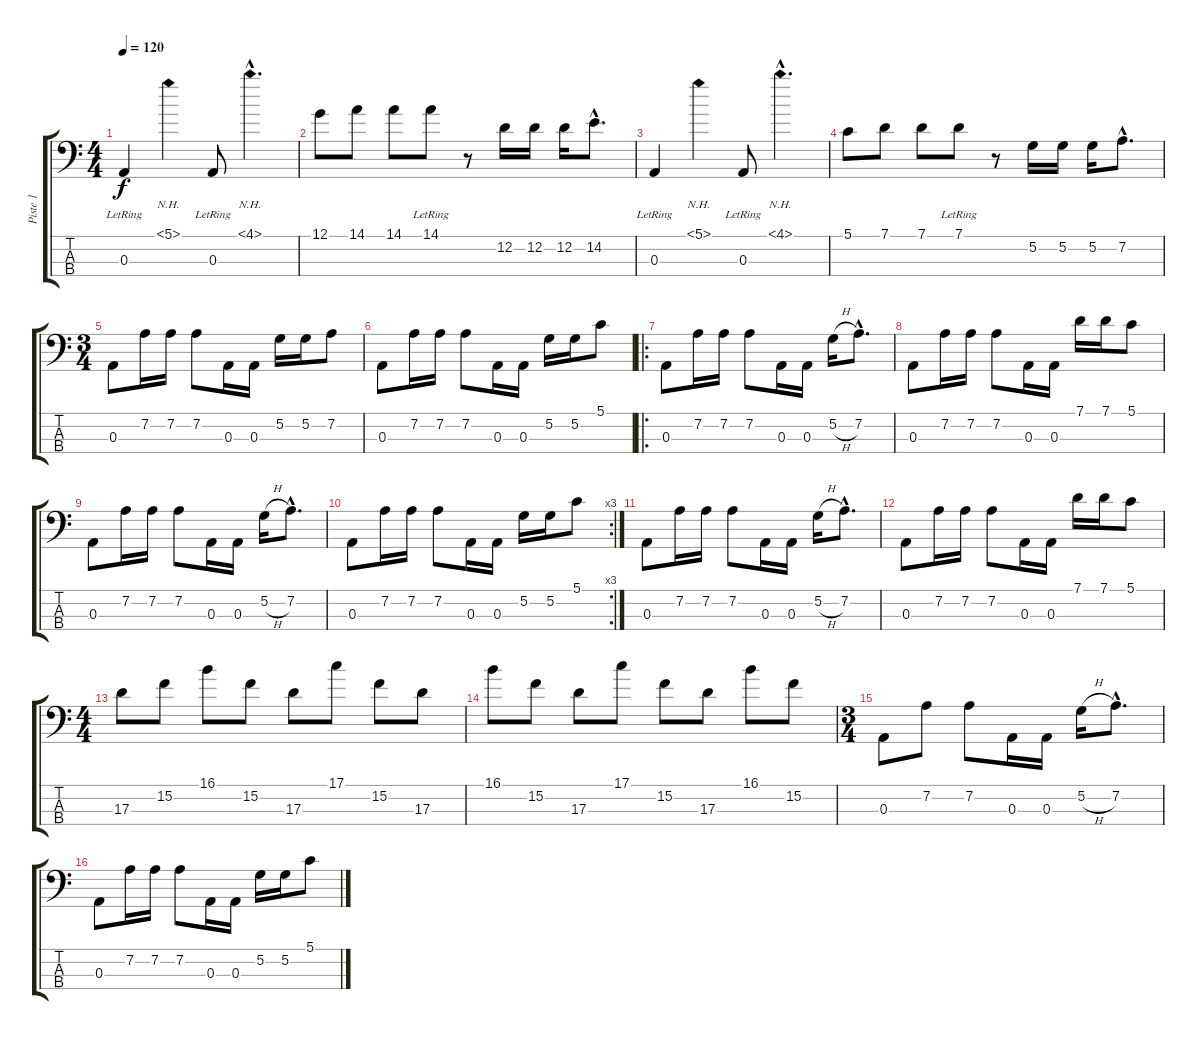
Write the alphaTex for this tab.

\track ("Piste 1" "Piste 1") {instrument electricbassfinger}
\staff {score tabs}
\tuning (G2 D2 A1 E1) {hide}
\ts (4 4)
\tempo 120
\clef f4
\ks c
0.3{lr}.4{dy f} 5.1{nh}.4 0.3{lr}.8 4.1{nh hac}.4{d} |
12.1.8 14.1.8 14.1.8 14.1{lr}.8 r.8 12.2.16 12.2.16 12.2.16 14.2{hac}.8{d} |
0.3{lr}.4 5.1{nh}.4 0.3{lr}.8 4.1{nh hac}.4{d} |
5.1.8 7.1.8 7.1.8 7.1{lr}.8 r.8 5.2.16 5.2.16 5.2.16 7.2{hac}.8{d} |
\ts (3 4)
0.3.8 7.2.16 7.2.16 7.2.8 0.3.16 0.3.16 5.2.16 5.2.16 7.2.8 |
0.3.8 7.2.16 7.2.16 7.2.8 0.3.16 0.3.16 5.2.16 5.2.16 5.1.8 |
\ro
0.3.8 7.2.16 7.2.16 7.2.8 0.3.16 0.3.16 5.2{h}.16 7.2{hac}.8{d} |
0.3.8 7.2.16 7.2.16 7.2.8 0.3.16 0.3.16 7.1.16 7.1.16 5.1.8 |
0.3.8 7.2.16 7.2.16 7.2.8 0.3.16 0.3.16 5.2{h}.16 7.2{hac}.8{d} |
\rc 3
0.3.8 7.2.16 7.2.16 7.2.8 0.3.16 0.3.16 5.2.16 5.2.16 5.1.8 |
0.3.8 7.2.16 7.2.16 7.2.8 0.3.16 0.3.16 5.2{h}.16 7.2{hac}.8{d} |
0.3.8 7.2.16 7.2.16 7.2.8 0.3.16 0.3.16 7.1.16 7.1.16 5.1.8 |
\ts (4 4)
17.3.8 15.2.8 16.1.8 15.2.8 17.3.8 17.1.8 15.2.8 17.3.8 |
16.1.8 15.2.8 17.3.8 17.1.8 15.2.8 17.3.8 16.1.8 15.2.8 |
\ts (3 4)
0.3.8 7.2.8 7.2.8 0.3.16 0.3.16 5.2{h}.16 7.2{hac}.8{d} |
0.3.8 7.2.16 7.2.16 7.2.8 0.3.16 0.3.16 5.2.16 5.2.16 5.1.8
